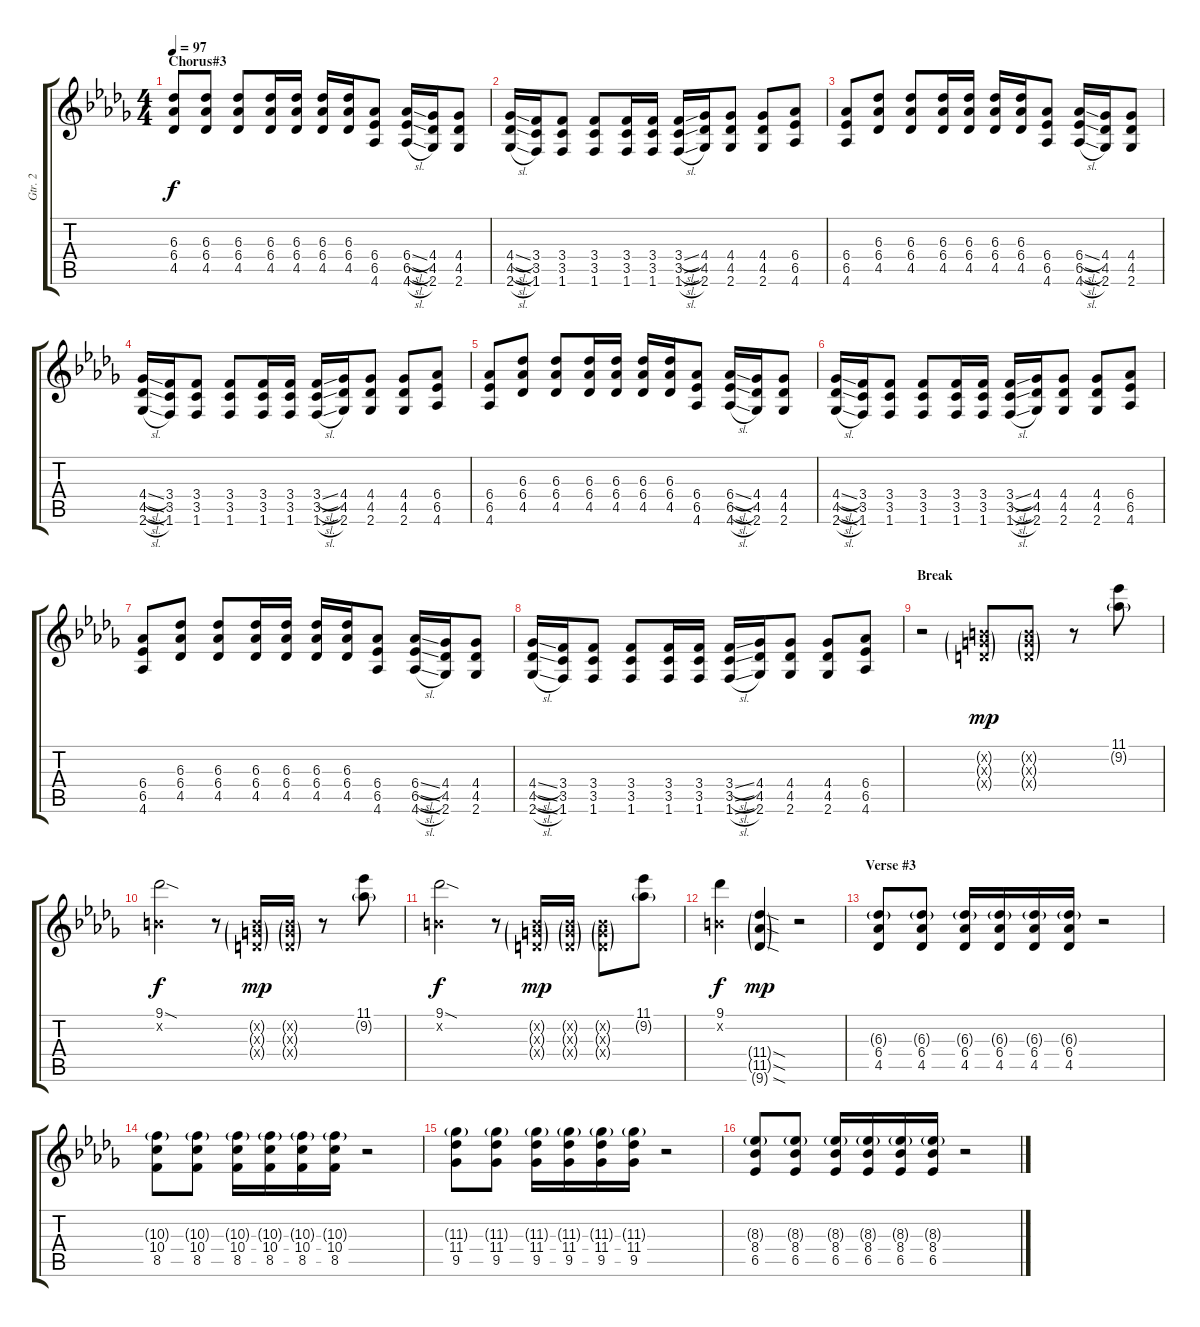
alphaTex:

\track ("Gtr. 2" "Gtr. 2") {instrument distortionguitar}
\staff {score tabs}
\tuning (E4 B3 G3 D3 A2 E2) {hide}
\ts (4 4)
\section ("" "Chorus#3")
\tempo 97
\clef g2
\ks db
(6.3 6.4 4.5).8{dy f volume 11} (6.3 6.4 4.5).8 (6.3 6.4 4.5).8 (6.3 6.4 4.5).16 (6.3 6.4 4.5).16 (6.3 6.4 4.5).16 (6.3 6.4 4.5).16 (6.4 6.5 4.6).8 (6.4{sl} 6.5{sl} 4.6{sl}).16 (4.4 4.5 2.6).16 (4.4 4.5 2.6).8 |
(4.4{sl} 4.5{sl} 2.6{sl}).16 (3.4 3.5 1.6).16 (3.4 3.5 1.6).8 (3.4 3.5 1.6).8 (3.4 3.5 1.6).16 (3.4 3.5 1.6).16 (3.4{sl} 3.5{sl} 1.6{sl}).16 (4.4 4.5 2.6).16 (4.4 4.5 2.6).8 (4.4 4.5 2.6).8 (6.4 6.5 4.6).8 |
(6.4 6.5 4.6).8 (6.3 6.4 4.5).8 (6.3 6.4 4.5).8 (6.3 6.4 4.5).16 (6.3 6.4 4.5).16 (6.3 6.4 4.5).16 (6.3 6.4 4.5).16 (6.4 6.5 4.6).8 (6.4{sl} 6.5{sl} 4.6{sl}).16 (4.4 4.5 2.6).16 (4.4 4.5 2.6).8 |
(4.4{sl} 4.5{sl} 2.6{sl}).16 (3.4 3.5 1.6).16 (3.4 3.5 1.6).8 (3.4 3.5 1.6).8 (3.4 3.5 1.6).16 (3.4 3.5 1.6).16 (3.4{sl} 3.5{sl} 1.6{sl}).16 (4.4 4.5 2.6).16 (4.4 4.5 2.6).8 (4.4 4.5 2.6).8 (6.4 6.5 4.6).8 |
(6.4 6.5 4.6).8 (6.3 6.4 4.5).8 (6.3 6.4 4.5).8 (6.3 6.4 4.5).16 (6.3 6.4 4.5).16 (6.3 6.4 4.5).16 (6.3 6.4 4.5).16 (6.4 6.5 4.6).8 (6.4{sl} 6.5{sl} 4.6{sl}).16 (4.4 4.5 2.6).16 (4.4 4.5 2.6).8 |
(4.4{sl} 4.5{sl} 2.6{sl}).16 (3.4 3.5 1.6).16 (3.4 3.5 1.6).8 (3.4 3.5 1.6).8 (3.4 3.5 1.6).16 (3.4 3.5 1.6).16 (3.4{sl} 3.5{sl} 1.6{sl}).16 (4.4 4.5 2.6).16 (4.4 4.5 2.6).8 (4.4 4.5 2.6).8 (6.4 6.5 4.6).8 |
(6.4 6.5 4.6).8 (6.3 6.4 4.5).8 (6.3 6.4 4.5).8 (6.3 6.4 4.5).16 (6.3 6.4 4.5).16 (6.3 6.4 4.5).16 (6.3 6.4 4.5).16 (6.4 6.5 4.6).8 (6.4{sl} 6.5{sl} 4.6{sl}).16 (4.4 4.5 2.6).16 (4.4 4.5 2.6).8 |
(4.4{sl} 4.5{sl} 2.6{sl}).16 (3.4 3.5 1.6).16 (3.4 3.5 1.6).8 (3.4 3.5 1.6).8 (3.4 3.5 1.6).16 (3.4 3.5 1.6).16 (3.4{sl} 3.5{sl} 1.6{sl}).16 (4.4 4.5 2.6).16 (4.4 4.5 2.6).8 (4.4 4.5 2.6).8 (6.4 6.5 4.6).8 |
\section ("" "Break")
r.2{volume 7} (0.2{g x} 0.3{g x} 0.4{g x}).8{dy mp} (0.2{g x} 0.3{g x} 0.4{g x}).8 r.8 (11.1 9.2{g}).8 |
(9.1{sod} 0.2{x}).2{dy f} r.8 (0.2{g x} 0.3{g x} 0.4{g x}).16{dy mp} (0.2{g x} 0.3{g x} 0.4{g x}).16 r.8 (11.1 9.2{g}).8 |
(9.1{sod} 0.2{x}).2{dy f} r.8 (0.2{g x} 0.3{g x} 0.4{g x}).16{dy mp} (0.2{g x} 0.3{g x} 0.4{g x}).16 (0.2{g x} 0.3{g x} 0.4{g x}).8 (11.1 9.2{g}).8 |
(9.1 0.2{x}).4{dy f} (11.4{sod g} 11.5{sod g} 9.6{sod g}).4{dy mp} r.2 |
\section ("" "Verse #3")
(6.3{g} 6.4 4.5).8{volume 11 balance 12 instrument electricguitarclean} (6.3{g} 6.4 4.5).8 (6.3{g} 6.4 4.5).16 (6.3{g} 6.4 4.5).16 (6.3{g} 6.4 4.5).16 (6.3{g} 6.4 4.5).16 r.2 |
(10.3{g} 10.4 8.5).8 (10.3{g} 10.4 8.5).8 (10.3{g} 10.4 8.5).16 (10.3{g} 10.4 8.5).16 (10.3{g} 10.4 8.5).16 (10.3{g} 10.4 8.5).16 r.2 |
(11.3{g} 11.4 9.5).8 (11.3{g} 11.4 9.5).8 (11.3{g} 11.4 9.5).16 (11.3{g} 11.4 9.5).16 (11.3{g} 11.4 9.5).16 (11.3{g} 11.4 9.5).16 r.2 |
(8.3{g} 8.4 6.5).8 (8.3{g} 8.4 6.5).8 (8.3{g} 8.4 6.5).16 (8.3{g} 8.4 6.5).16 (8.3{g} 8.4 6.5).16 (8.3{g} 8.4 6.5).16 r.2
